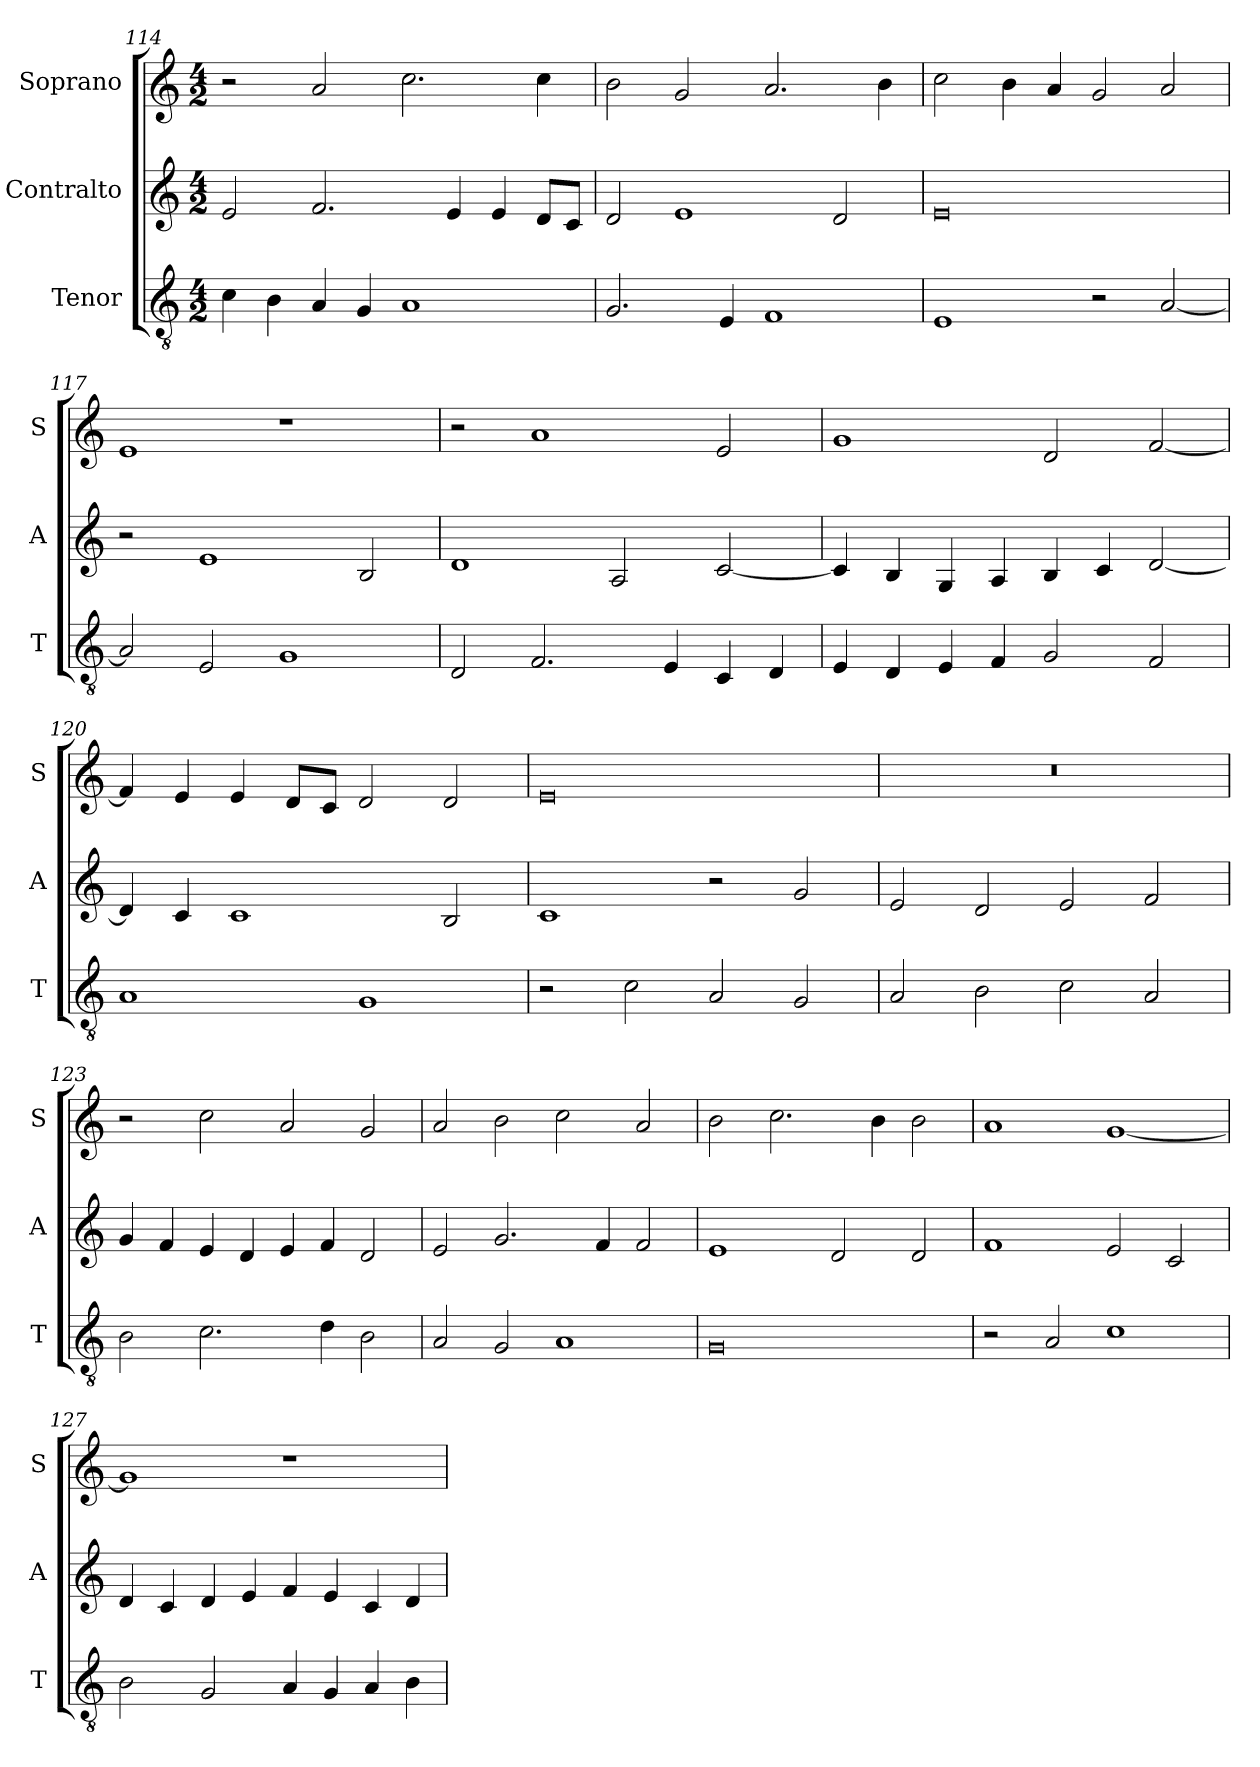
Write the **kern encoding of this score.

**kern	**kern	**kern
*part3	*part2	*part1
*staff3	*staff2	*staff1
*I"Tenor	*I"Contralto	*I"Soprano
*I'T	*I'A	*I'S
*clefGv2	*clefG2	*clefG2
*k[]	*k[]	*k[]
*E:phr	*E:phr	*E:phr
*M4/2	*M4/2	*M4/2
=114	=114	=114
4c	2e	2r
4B	.	.
4A	2.f	2a
4G	.	.
1A	.	2.cc
.	4e	.
.	4e	.
.	8d/L	4cc
.	8c/J	.
=115	=115	=115
2.G	2d	2b
.	1e	2g
4E	.	.
1F	.	2.a
.	2d	.
.	.	4b
=116	=116	=116
1E	0e	2cc
.	.	4b
.	.	4a
2r	.	2g
[2A	.	2a
=117	=117	=117
2A]	2r	1e
2E	1e	.
1G	.	1r
.	2B	.
=118	=118	=118
2D	1d	2r
2.F	.	1a
.	2A	.
4E	.	.
4C	[2c	2e
4D	.	.
=119	=119	=119
4E	4c]	1g
4D	4B	.
4E	4G	.
4F	4A	.
2G	4B	2d
.	4c	.
2F	[2d	[2f
=120	=120	=120
1A	4d]	4f]
.	4c	4e
.	1c	4e
.	.	8d/L
.	.	8c/J
1G	.	2d
.	2B	2d
=121	=121	=121
2r	1c	0e
2c	.	.
2A	2r	.
2G	2g	.
=122	=122	=122
2A	2e	0r
2B	2d	.
2c	2e	.
2A	2f	.
=123	=123	=123
2B	4g	2r
.	4f	.
2.c	4e	2cc
.	4d	.
.	4e	2a
4d	4f	.
2B	2d	2g
=124	=124	=124
2A	2e	2a
2G	2.g	2b
1A	.	2cc
.	4f	.
.	2f	2a
=125	=125	=125
0G	1e	2b
.	.	2.cc
.	2d	.
.	.	4b
.	2d	2b
=126	=126	=126
2r	1f	1a
2A	.	.
1c	2e	[1g
.	2c	.
=127	=127	=127
2B	4d	1g]
.	4c	.
2G	4d	.
.	4e	.
4A	4f	1r
4G	4e	.
4A	4c	.
4B	4d	.
=	=	=
*-	*-	*-
